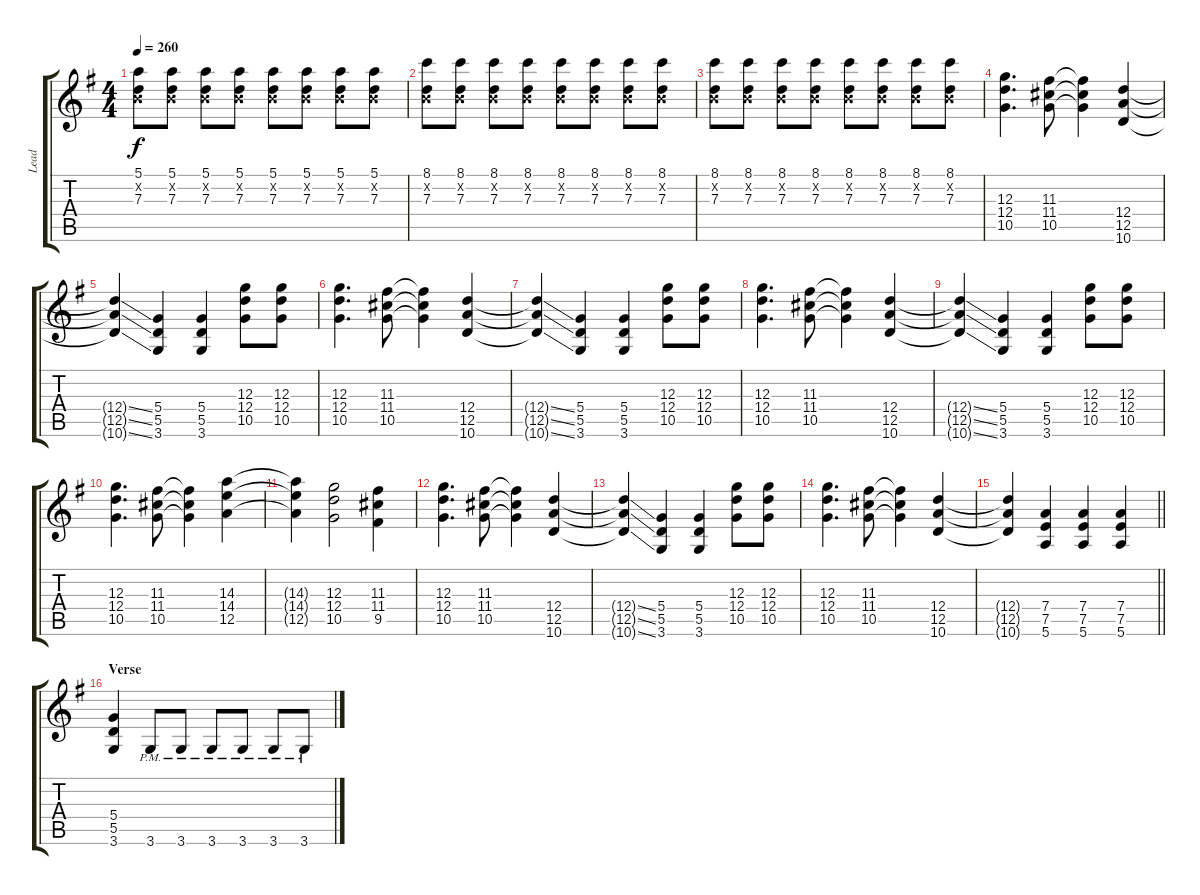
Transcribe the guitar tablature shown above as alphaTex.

\track ("Lead" "Lead") {instrument overdrivenguitar}
\staff {score tabs}
\tuning (E4 B3 G3 D3 A2 E2) {hide}
\ts (4 4)
\tempo 260
\clef g2
\ks g
(5.1 0.2{x} 7.3).8{dy f} (5.1 0.2{x} 7.3).8 (5.1 0.2{x} 7.3).8 (5.1 0.2{x} 7.3).8 (5.1 0.2{x} 7.3).8 (5.1 0.2{x} 7.3).8 (5.1 0.2{x} 7.3).8 (5.1 0.2{x} 7.3).8 |
(8.1 0.2{x} 7.3).8 (8.1 0.2{x} 7.3).8 (8.1 0.2{x} 7.3).8 (8.1 0.2{x} 7.3).8 (8.1 0.2{x} 7.3).8 (8.1 0.2{x} 7.3).8 (8.1 0.2{x} 7.3).8 (8.1 0.2{x} 7.3).8 |
(8.1 0.2{x} 7.3).8 (8.1 0.2{x} 7.3).8 (8.1 0.2{x} 7.3).8 (8.1 0.2{x} 7.3).8 (8.1 0.2{x} 7.3).8 (8.1 0.2{x} 7.3).8 (8.1 0.2{x} 7.3).8 (8.1 0.2{x} 7.3).8 |
(12.3 12.4 10.5).4{d} (11.3 11.4 10.5).8 (11.3{t} 11.4{t} 10.5{t}).4 (12.4 12.5 10.6).4 |
(12.4{ss t} 12.5{ss t} 10.6{ss t}).4 (5.4 5.5 3.6).4 (5.4 5.5 3.6).4 (12.3 12.4 10.5).8 (12.3 12.4 10.5).8 |
(12.3 12.4 10.5).4{d} (11.3 11.4 10.5).8 (11.3{t} 11.4{t} 10.5{t}).4 (12.4 12.5 10.6).4 |
(12.4{ss t} 12.5{ss t} 10.6{ss t}).4 (5.4 5.5 3.6).4 (5.4 5.5 3.6).4 (12.3 12.4 10.5).8 (12.3 12.4 10.5).8 |
(12.3 12.4 10.5).4{d} (11.3 11.4 10.5).8 (11.3{t} 11.4{t} 10.5{t}).4 (12.4 12.5 10.6).4 |
(12.4{ss t} 12.5{ss t} 10.6{ss t}).4 (5.4 5.5 3.6).4 (5.4 5.5 3.6).4 (12.3 12.4 10.5).8 (12.3 12.4 10.5).8 |
(12.3 12.4 10.5).4{d} (11.3 11.4 10.5).8 (11.3{t} 11.4{t} 10.5{t}).4 (14.3 14.4 12.5).4 |
(14.3{t} 14.4{t} 12.5{t}).4 (12.3 12.4 10.5).2 (11.3 11.4 9.5).4 |
(12.3 12.4 10.5).4{d} (11.3 11.4 10.5).8 (11.3{t} 11.4{t} 10.5{t}).4 (12.4 12.5 10.6).4 |
(12.4{ss t} 12.5{ss t} 10.6{ss t}).4 (5.4 5.5 3.6).4 (5.4 5.5 3.6).4 (12.3 12.4 10.5).8 (12.3 12.4 10.5).8 |
(12.3 12.4 10.5).4{d} (11.3 11.4 10.5).8 (11.3{t} 11.4{t} 10.5{t}).4 (12.4 12.5 10.6).4 |
\barLineRight lightlight
(12.4{t} 12.5{t} 10.6{t}).4 (7.4 7.5 5.6).4 (7.4 7.5 5.6).4 (7.4 7.5 5.6).4 |
\section ("" "Verse")
(5.4 5.5 3.6).4 3.6{pm}.8 3.6{pm}.8 3.6{pm}.8 3.6{pm}.8 3.6{pm}.8 3.6{pm}.8
